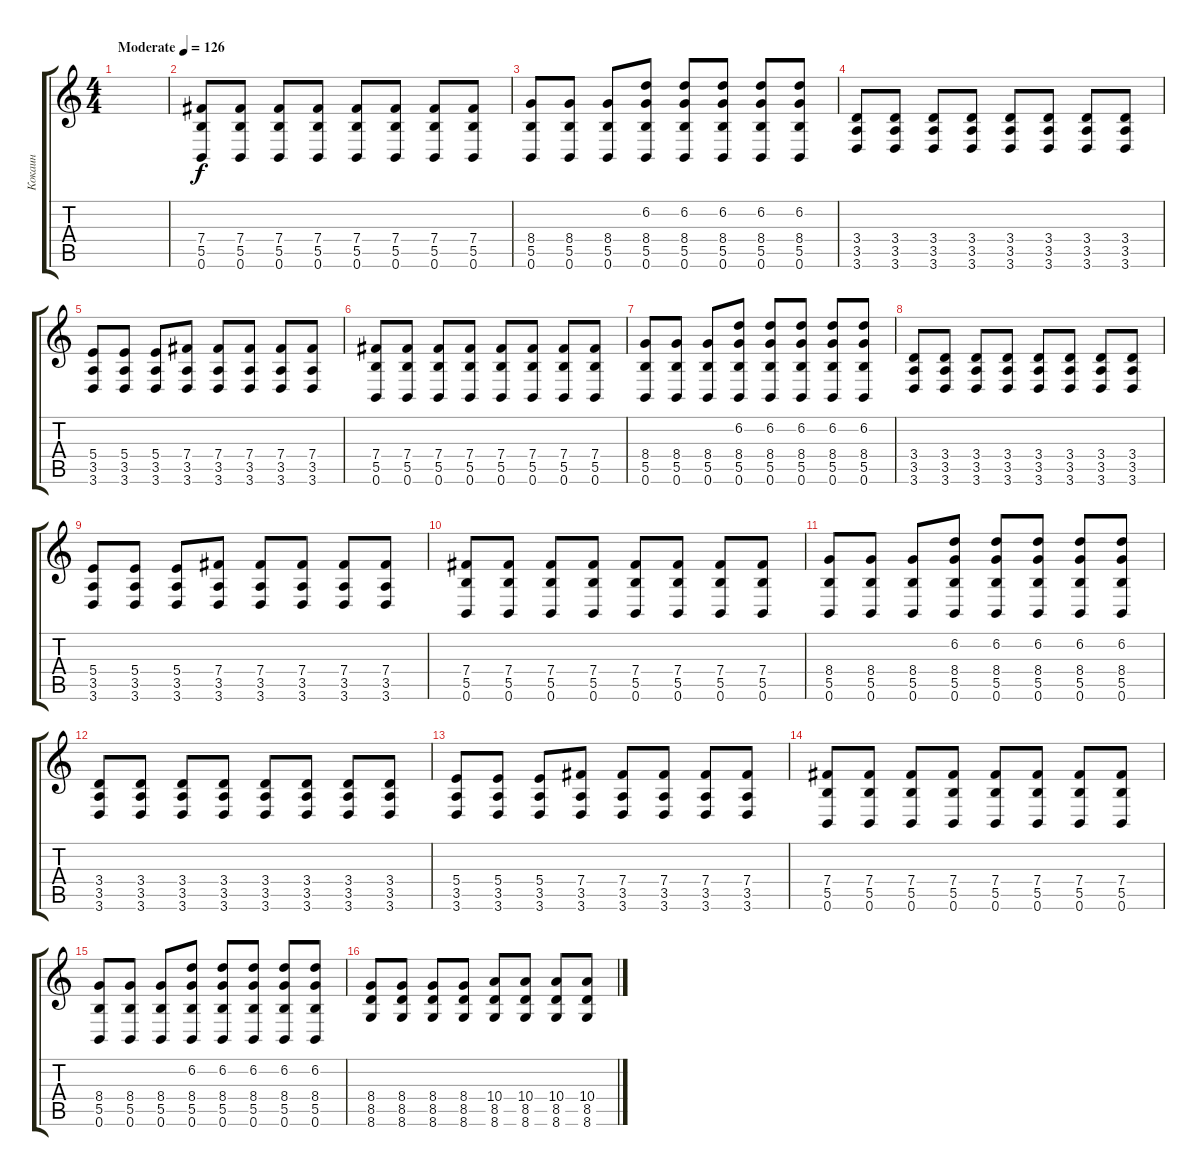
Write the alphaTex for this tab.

\track ("Кокаин" "Кокаин") {instrument distortionguitar}
\staff {score tabs}
\tuning (Db4 Ab3 E3 B2 Gb2 B1) {hide}
\ts (4 4)
\tempo (126 "Moderate")
\clef g2
\ks c
|
(7.4 5.5 0.6).8 (7.4 5.5 0.6).8 (7.4 5.5 0.6).8 (7.4 5.5 0.6).8 (7.4 5.5 0.6).8 (7.4 5.5 0.6).8 (7.4 5.5 0.6).8 (7.4 5.5 0.6).8 |
(8.4 5.5 0.6).8 (8.4 5.5 0.6).8 (8.4 5.5 0.6).8 (6.2 8.4 5.5 0.6).8 (6.2 8.4 5.5 0.6).8 (6.2 8.4 5.5 0.6).8 (6.2 8.4 5.5 0.6).8 (6.2 8.4 5.5 0.6).8 |
(3.4 3.5 3.6).8 (3.4 3.5 3.6).8 (3.4 3.5 3.6).8 (3.4 3.5 3.6).8 (3.4 3.5 3.6).8 (3.4 3.5 3.6).8 (3.4 3.5 3.6).8 (3.4 3.5 3.6).8 |
(5.4 3.5 3.6).8 (5.4 3.5 3.6).8 (5.4 3.5 3.6).8 (7.4 3.5 3.6).8 (7.4 3.5 3.6).8 (7.4 3.5 3.6).8 (7.4 3.5 3.6).8 (7.4 3.5 3.6).8 |
(7.4 5.5 0.6).8 (7.4 5.5 0.6).8 (7.4 5.5 0.6).8 (7.4 5.5 0.6).8 (7.4 5.5 0.6).8 (7.4 5.5 0.6).8 (7.4 5.5 0.6).8 (7.4 5.5 0.6).8 |
(8.4 5.5 0.6).8 (8.4 5.5 0.6).8 (8.4 5.5 0.6).8 (6.2 8.4 5.5 0.6).8 (6.2 8.4 5.5 0.6).8 (6.2 8.4 5.5 0.6).8 (6.2 8.4 5.5 0.6).8 (6.2 8.4 5.5 0.6).8 |
(3.4 3.5 3.6).8 (3.4 3.5 3.6).8 (3.4 3.5 3.6).8 (3.4 3.5 3.6).8 (3.4 3.5 3.6).8 (3.4 3.5 3.6).8 (3.4 3.5 3.6).8 (3.4 3.5 3.6).8 |
(5.4 3.5 3.6).8 (5.4 3.5 3.6).8 (5.4 3.5 3.6).8 (7.4 3.5 3.6).8 (7.4 3.5 3.6).8 (7.4 3.5 3.6).8 (7.4 3.5 3.6).8 (7.4 3.5 3.6).8 |
(7.4 5.5 0.6).8 (7.4 5.5 0.6).8 (7.4 5.5 0.6).8 (7.4 5.5 0.6).8 (7.4 5.5 0.6).8 (7.4 5.5 0.6).8 (7.4 5.5 0.6).8 (7.4 5.5 0.6).8 |
(8.4 5.5 0.6).8 (8.4 5.5 0.6).8 (8.4 5.5 0.6).8 (6.2 8.4 5.5 0.6).8 (6.2 8.4 5.5 0.6).8 (6.2 8.4 5.5 0.6).8 (6.2 8.4 5.5 0.6).8 (6.2 8.4 5.5 0.6).8 |
(3.4 3.5 3.6).8 (3.4 3.5 3.6).8 (3.4 3.5 3.6).8 (3.4 3.5 3.6).8 (3.4 3.5 3.6).8 (3.4 3.5 3.6).8 (3.4 3.5 3.6).8 (3.4 3.5 3.6).8 |
(5.4 3.5 3.6).8 (5.4 3.5 3.6).8 (5.4 3.5 3.6).8 (7.4 3.5 3.6).8 (7.4 3.5 3.6).8 (7.4 3.5 3.6).8 (7.4 3.5 3.6).8 (7.4 3.5 3.6).8 |
(7.4 5.5 0.6).8 (7.4 5.5 0.6).8 (7.4 5.5 0.6).8 (7.4 5.5 0.6).8 (7.4 5.5 0.6).8 (7.4 5.5 0.6).8 (7.4 5.5 0.6).8 (7.4 5.5 0.6).8 |
(8.4 5.5 0.6).8 (8.4 5.5 0.6).8 (8.4 5.5 0.6).8 (6.2 8.4 5.5 0.6).8 (6.2 8.4 5.5 0.6).8 (6.2 8.4 5.5 0.6).8 (6.2 8.4 5.5 0.6).8 (6.2 8.4 5.5 0.6).8 |
(8.4 8.5 8.6).8 (8.4 8.5 8.6).8 (8.4 8.5 8.6).8 (8.4 8.5 8.6).8 (10.4 8.5 8.6).8 (10.4 8.5 8.6).8 (10.4 8.5 8.6).8 (10.4 8.5 8.6).8
